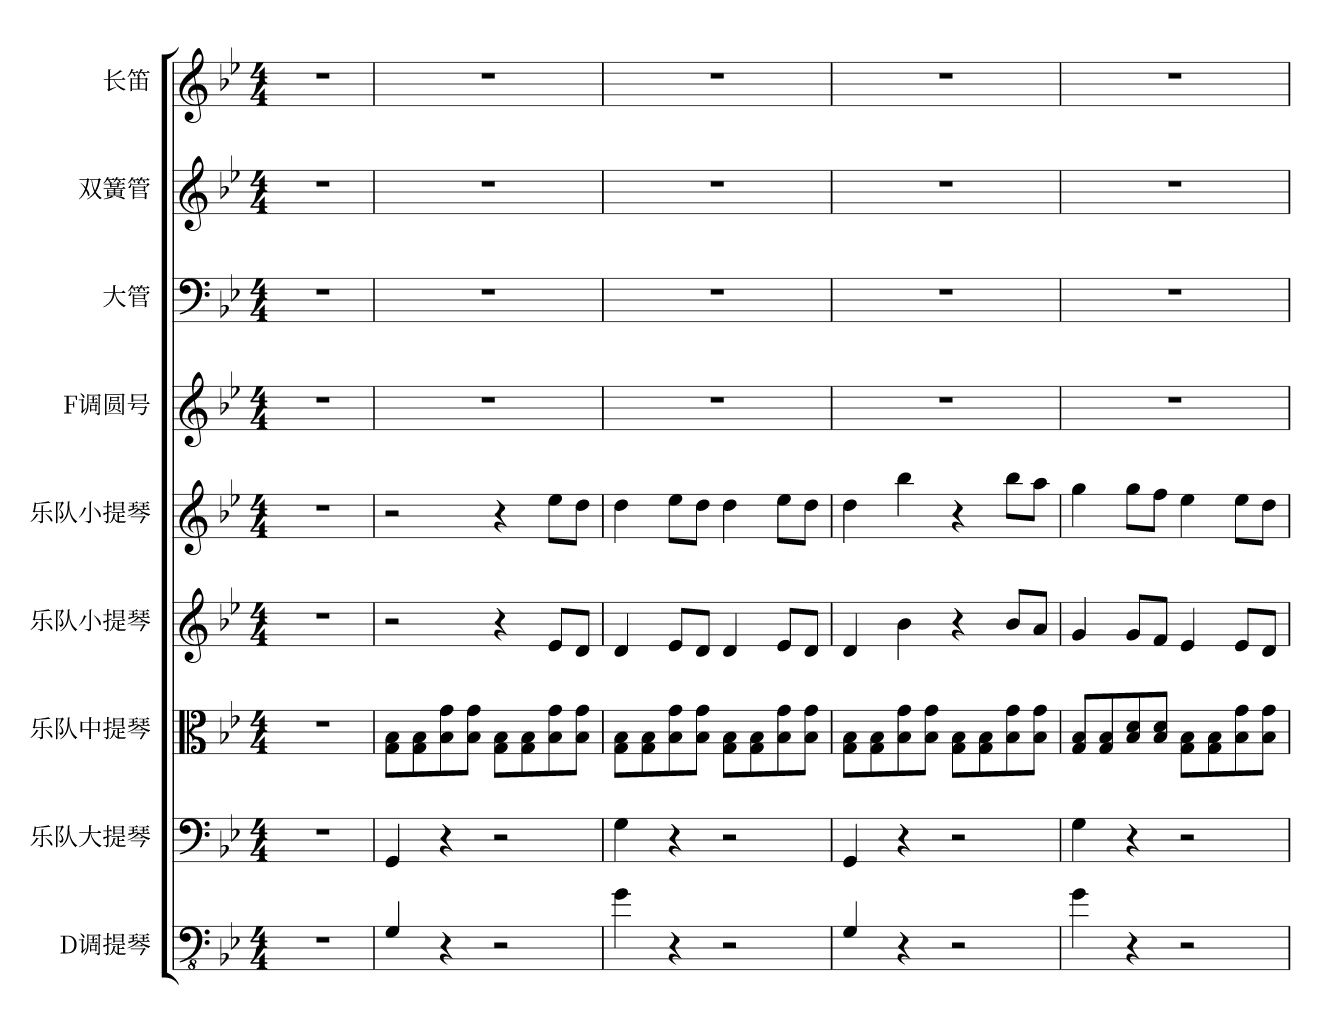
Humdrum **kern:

**kern	**kern	**kern	**kern	**kern	**kern	**kern	**kern	**kern
*part9	*part8	*part7	*part6	*part5	*part4	*part3	*part2	*part1
*staff9	*staff8	*staff7	*staff6	*staff5	*staff4	*staff3	*staff2	*staff1
*I"D调提琴	*I"乐队大提琴	*I"乐队中提琴	*I"乐队小提琴	*I"乐队小提琴	*I"F调圆号	*I"大管	*I"双簧管	*I"长笛
*clefFv4	*clefF4	*clefC3	*clefG2	*clefG2	*clefG2	*clefF4	*clefG2	*clefG2
*ITrd7c12	*	*	*	*	*ITrd4c7	*	*	*
*k[b-e-]	*k[b-e-]	*k[b-e-]	*k[b-e-]	*k[b-e-]	*k[b-e-a-]	*k[b-e-]	*k[b-e-]	*k[b-e-]
*M4/4	*M4/4	*M4/4	*M4/4	*M4/4	*M4/4	*M4/4	*M4/4	*M4/4
*MM210	*MM210	*MM210	*MM210	*MM210	*MM210	*MM210	*MM210	*MM210
=1	=1	=1	=1	=1	=1	=1	=1	=1
1r	1r	1r	1r	1r	1r	1r	1r	1r
=2	=2	=2	=2	=2	=2	=2	=2	=2
4GGG/	4GG/	8G\ 8B-\L	2r	2r	1r	1r	1r	1r
.	.	8G\ 8B-\	.	.	.	.	.	.
4r	4r	8B-\ 8g\	.	.	.	.	.	.
.	.	8B-\ 8g\J	.	.	.	.	.	.
2r	2r	8G\ 8B-\L	4r	4r	.	.	.	.
.	.	8G\ 8B-\	.	.	.	.	.	.
.	.	8B-\ 8g\	8e-/L	8ee-\L	.	.	.	.
.	.	8B-\ 8g\J	8d/J	8dd\J	.	.	.	.
=3	=3	=3	=3	=3	=3	=3	=3	=3
4GG\	4G\	8G\ 8B-\L	4d/	4dd\	1r	1r	1r	1r
.	.	8G\ 8B-\	.	.	.	.	.	.
4r	4r	8B-\ 8g\	8e-/L	8ee-\L	.	.	.	.
.	.	8B-\ 8g\J	8d/J	8dd\J	.	.	.	.
2r	2r	8G\ 8B-\L	4d/	4dd\	.	.	.	.
.	.	8G\ 8B-\	.	.	.	.	.	.
.	.	8B-\ 8g\	8e-/L	8ee-\L	.	.	.	.
.	.	8B-\ 8g\J	8d/J	8dd\J	.	.	.	.
=4	=4	=4	=4	=4	=4	=4	=4	=4
4GGG/	4GG/	8G\ 8B-\L	4d/	4dd\	1r	1r	1r	1r
.	.	8G\ 8B-\	.	.	.	.	.	.
4r	4r	8B-\ 8g\	4b-\	4bb-\	.	.	.	.
.	.	8B-\ 8g\J	.	.	.	.	.	.
2r	2r	8G\ 8B-\L	4r	4r	.	.	.	.
.	.	8G\ 8B-\	.	.	.	.	.	.
.	.	8B-\ 8g\	8b-/L	8bb-\L	.	.	.	.
.	.	8B-\ 8g\J	8a/J	8aa\J	.	.	.	.
=5	=5	=5	=5	=5	=5	=5	=5	=5
4GG\	4G\	8G/ 8B-/L	4g/	4gg\	1r	1r	1r	1r
.	.	8G/ 8B-/	.	.	.	.	.	.
4r	4r	8B-/ 8d/	8g/L	8gg\L	.	.	.	.
.	.	8B-/ 8d/J	8f/J	8ff\J	.	.	.	.
2r	2r	8G\ 8B-\L	4e-/	4ee-\	.	.	.	.
.	.	8G\ 8B-\	.	.	.	.	.	.
.	.	8B-\ 8g\	8e-/L	8ee-\L	.	.	.	.
.	.	8B-\ 8g\J	8d/J	8dd\J	.	.	.	.
=	=	=	=	=	=	=	=	=
*-	*-	*-	*-	*-	*-	*-	*-	*-
